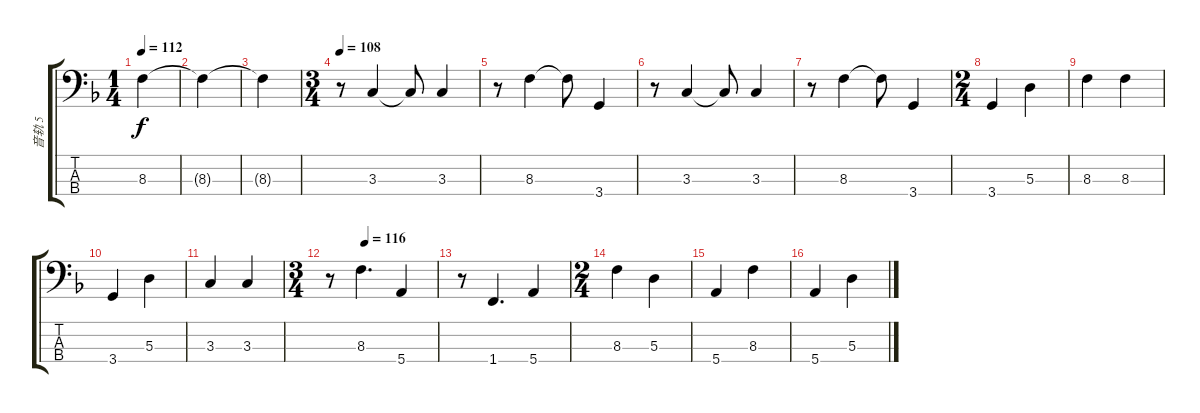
\track ("音轨 5" "音轨 5") {instrument electricbassfinger}
\staff {score tabs}
\tuning (G2 D2 A1 E1) {hide}
\ts (1 4)
\tempo 112
\clef f4
\ks f
8.3.4{dy f} |
8.3{t}.4 |
8.3{t}.4 |
\ts (3 4)
\tempo 108
r.8 3.3.4 3.3{t}.8 3.3.4 |
r.8 8.3.4 8.3{t}.8 3.4.4 |
r.8 3.3.4 3.3{t}.8 3.3.4 |
r.8 8.3.4 8.3{t}.8 3.4.4 |
\ts (2 4)
3.4.4 5.3.4 |
8.3.4 8.3.4 |
3.4.4 5.3.4 |
3.3.4 3.3.4 |
\ts (3 4)
\tempo (116 0.3333333333333333)
r.8 8.3.4{d} 5.4.4 |
r.8 1.4.4{d} 5.4.4 |
\ts (2 4)
8.3.4 5.3.4 |
5.4.4 8.3.4 |
5.4.4 5.3.4
